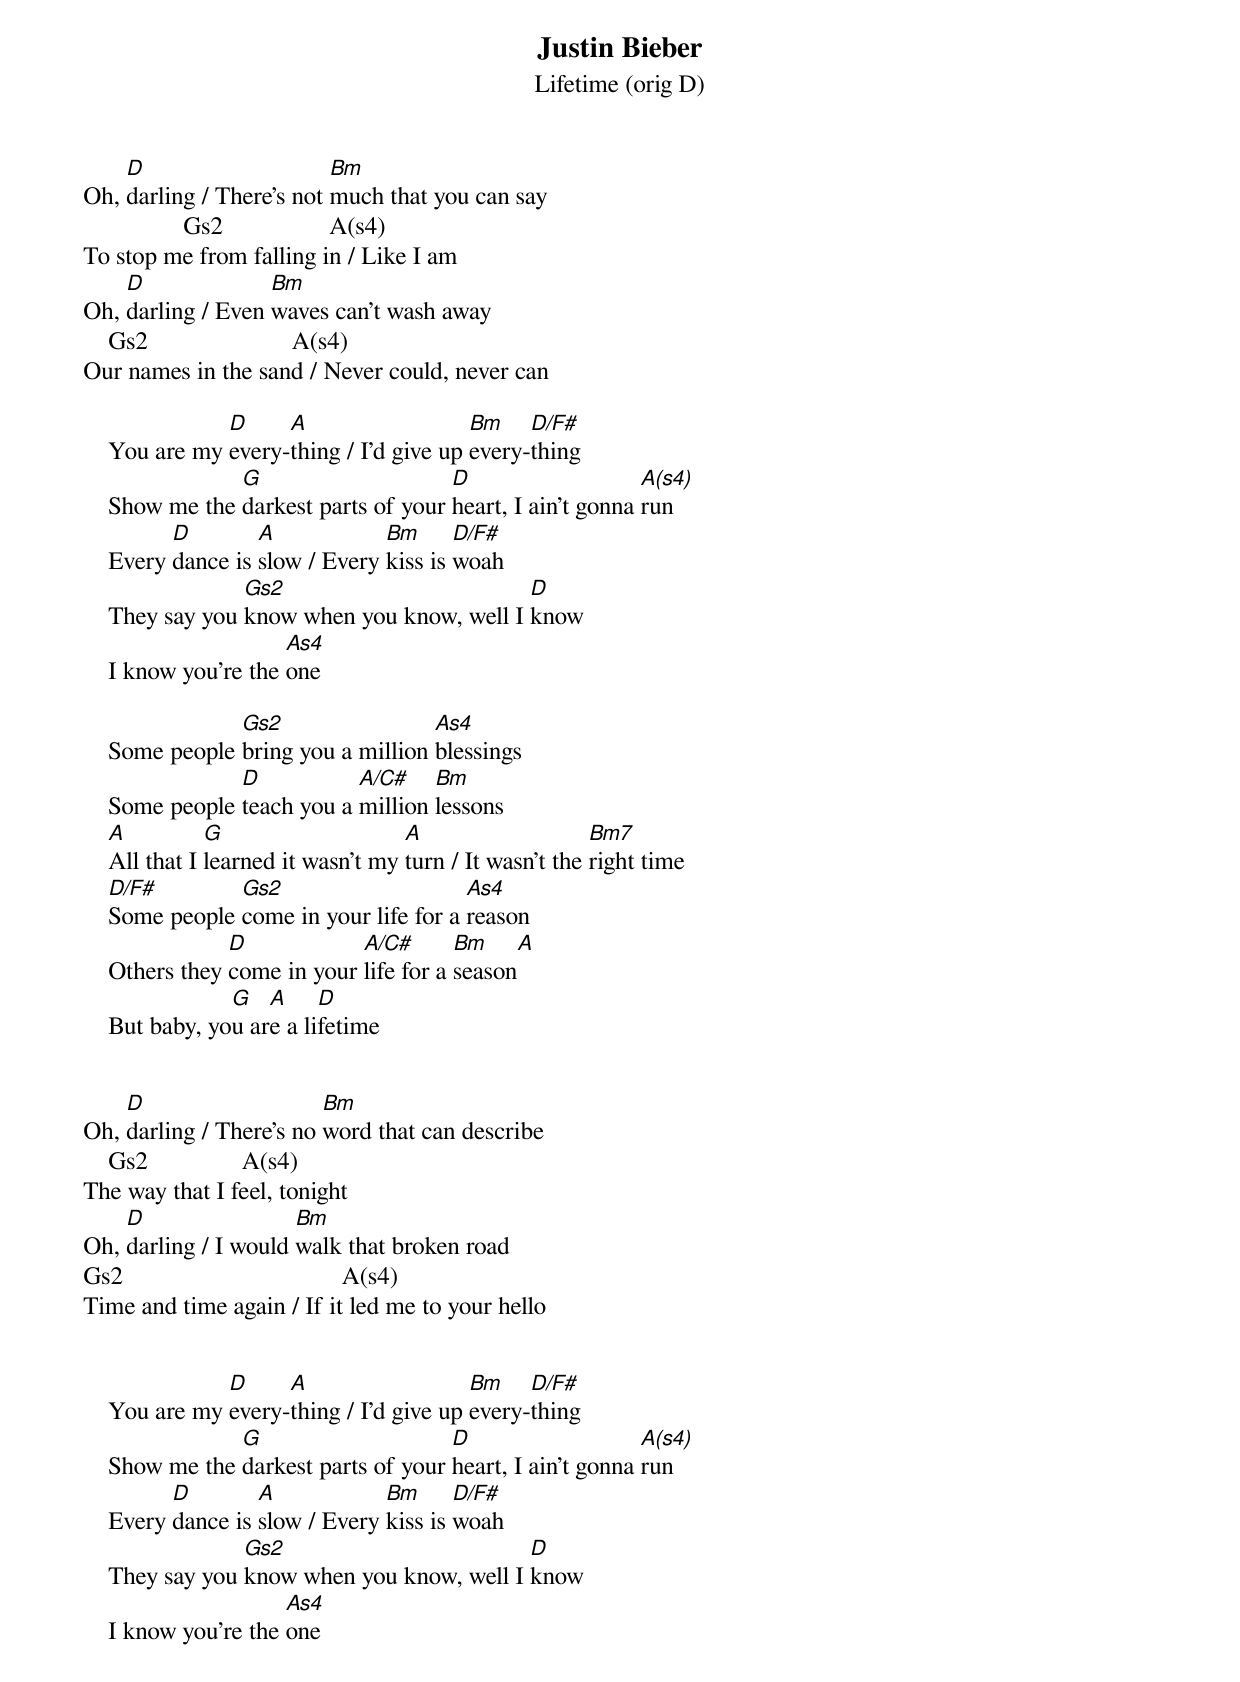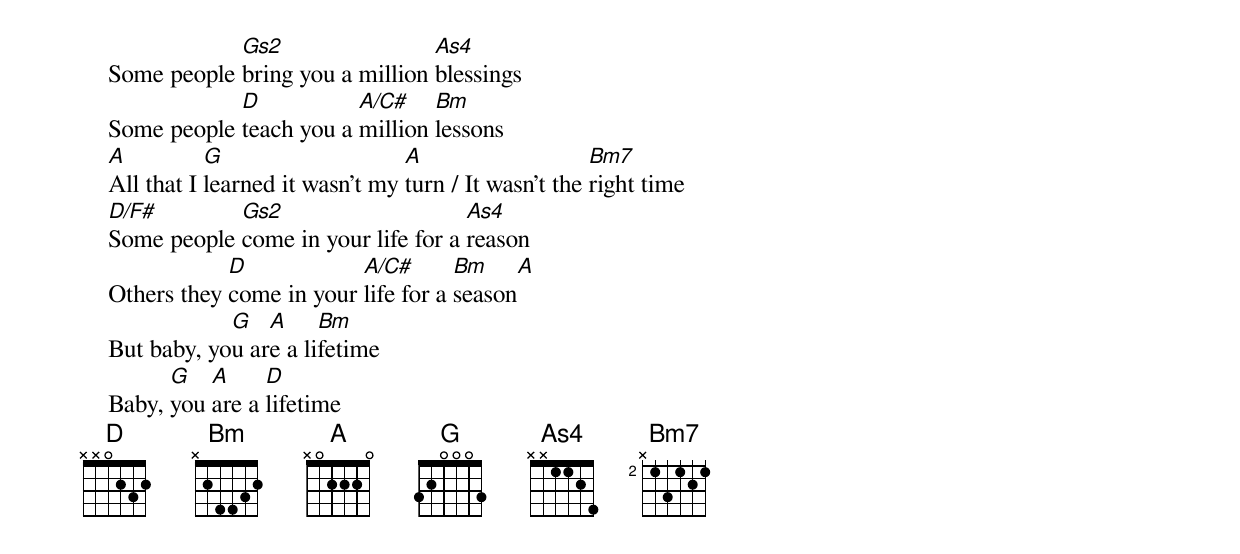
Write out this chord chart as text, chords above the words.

Justin Bieber
Lifetime (orig D)

    D                     Bm
Oh, darling / There's not much that you can say
                Gs2                 A(s4)
To stop me from falling in / Like I am
    D              Bm
Oh, darling / Even waves can't wash away
    Gs2                       A(s4)
Our names in the sand / Never could, never can

               D     A                   Bm    D/F#
    You are my every-thing / I'd give up every-thing
                G                     D                    A(s4)
    Show me the darkest parts of your heart, I ain't gonna run
          D        A            Bm      D/F#
    Every dance is slow / Every kiss is woah
                 Gs2                        D
    They say you know when you know, well I know
                      As4
    I know you're the one

                Gs2                 As4
    Some people bring you a million blessings
                D           A/C#    Bm
    Some people teach you a million lessons
    A          G                    A                    Bm7
    All that I learned it wasn't my turn / It wasn't the right time
    D/F#        Gs2                     As4
    Some people come in your life for a reason
                D            A/C#       Bm      A
    Others they come in your life for a season
                G   A     D
    But baby, you are a lifetime


    D                    Bm
Oh, darling / There's no word that can describe
    Gs2               A(s4)
The way that I feel, tonight
    D                 Bm
Oh, darling / I would walk that broken road
Gs2                                   A(s4)
Time and time again / If it led me to your hello


               D     A                   Bm    D/F#
    You are my every-thing / I'd give up every-thing
                G                     D                    A(s4)
    Show me the darkest parts of your heart, I ain't gonna run
          D        A            Bm      D/F#
    Every dance is slow / Every kiss is woah
                 Gs2                        D
    They say you know when you know, well I know
                      As4
    I know you're the one

                Gs2                 As4
    Some people bring you a million blessings
                D           A/C#    Bm
    Some people teach you a million lessons
    A          G                    A                    Bm7
    All that I learned it wasn't my turn / It wasn't the right time
    D/F#        Gs2                     As4
    Some people come in your life for a reason
                D            A/C#       Bm      A
    Others they come in your life for a season
                G   A     Bm
    But baby, you are a lifetime
          G   A     D
    Baby, you are a lifetime
